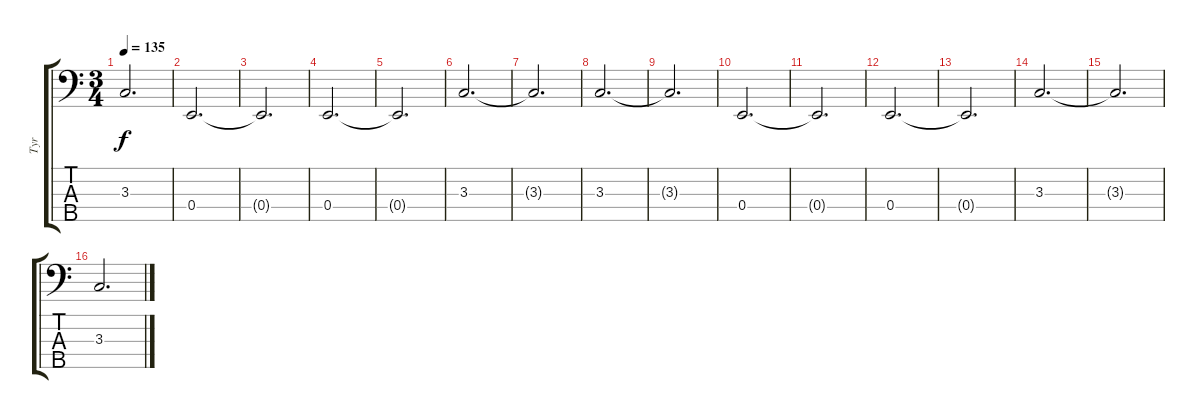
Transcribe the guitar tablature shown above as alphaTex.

\track ("Tyr" "Tyr") {instrument electricbassfinger}
\staff {score tabs}
\tuning (G2 D2 A1 E1 B0) {hide}
\ts (3 4)
\tempo 135
\clef f4
\ks c
3.3{t}.2{d dy f} |
0.4.2{d} |
0.4{t}.2{d} |
0.4.2{d} |
0.4{t}.2{d} |
3.3.2{d} |
3.3{t}.2{d} |
3.3.2{d} |
3.3{t}.2{d} |
0.4.2{d} |
0.4{t}.2{d} |
0.4.2{d} |
0.4{t}.2{d} |
3.3.2{d} |
3.3{t}.2{d} |
3.3.2{d}
